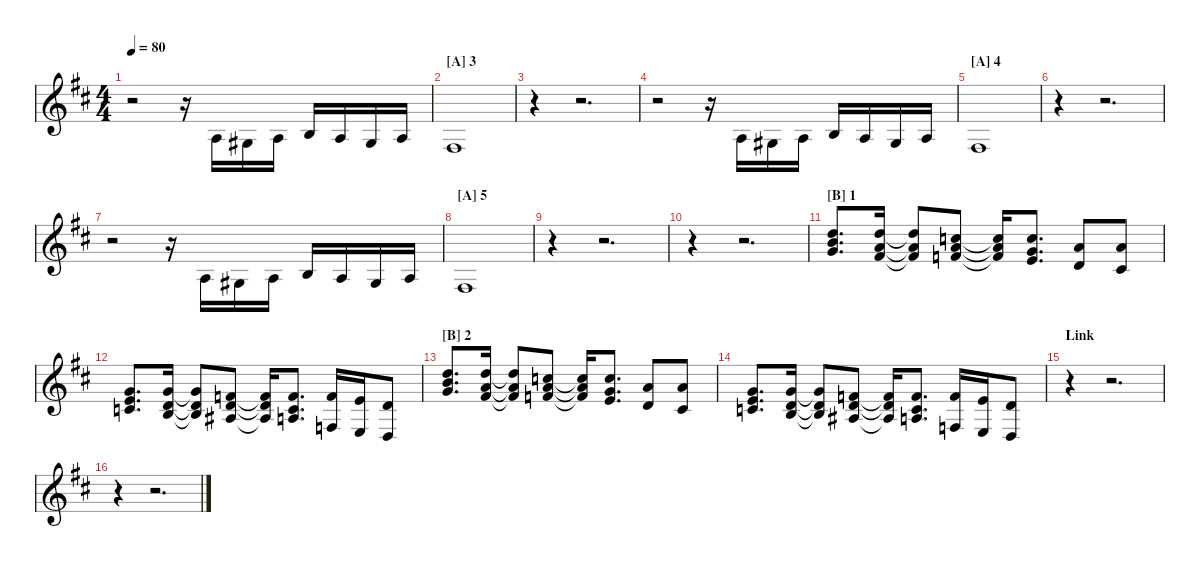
\hideDynamics
\bracketExtendMode nobrackets
\singleTrackTrackNamePolicy hidden
\multiTrackTrackNamePolicy hidden
\otherSystemsTrackNameOrientation horizontal
\track ("Piste 5" "S-Gt") {instrument brasssection}
\staff {score}
\tuning (E4 B3 G3 D3 A2 E2)
\ts (4 4)
\tempo 80
\clef g2
\ks d
r.2{dy f beam Down} r.16{beam Down} 2.3{acc forcenatural}.16{beam Up} 1.3{acc #}.16{beam Up} 2.3{acc forcenatural}.16{beam Up} 0.2{acc forcenatural}.16{beam Up} 2.3{acc forcenatural}.16{beam Up} 1.3{acc #}.16{beam Up} 2.3{acc forcenatural}.16{beam Up} |
\section ("A" "3")
4.4{acc #}.1{beam Up} |
r.4{beam Down} r.2{d beam Down} |
r.2{beam Down} r.16{beam Down} 2.3{acc forcenatural}.16{beam Up} 1.3{acc #}.16{beam Up} 2.3{acc forcenatural}.16{beam Up} 0.2{acc forcenatural}.16{beam Up} 2.3{acc forcenatural}.16{beam Up} 1.3{acc #}.16{beam Up} 2.3{acc forcenatural}.16{beam Up} |
\section ("A" "4")
4.4{acc #}.1{beam Up} |
r.4{beam Down} r.2{d beam Down} |
r.2{beam Down} r.16{beam Down} 2.3{acc forcenatural}.16{beam Up} 1.3{acc #}.16{beam Up} 2.3{acc forcenatural}.16{beam Up} 0.2{acc forcenatural}.16{beam Up} 2.3{acc forcenatural}.16{beam Up} 1.3{acc #}.16{beam Up} 2.3{acc forcenatural}.16{beam Up} |
\section ("A" "5")
4.4{acc #}.1{beam Up} |
r.4{beam Down} r.2{d beam Down} |
r.4{beam Down} r.2{d beam Down} |
\section ("B" "1")
(3.1{acc forcenatural} 12.2{acc forcenatural} 19.3{acc forcenatural}).8{d beam Up} (10.1{acc forcenatural} 10.2{acc forcenatural} 11.3{acc #}).16{beam Up} (10.1{t acc forcenatural} 10.2{t acc forcenatural} 11.3{t acc #}).8{beam Up} (8.1{acc forcenatural} 10.2{acc forcenatural} 10.3{acc forcenatural}).8{beam Up} (8.1{t acc forcenatural} 10.2{t acc forcenatural} 10.3{t acc forcenatural}).16{beam Up} (8.1{acc forcenatural} 8.2{acc forcenatural} 14.4{acc forcenatural}).8{d beam Up} (5.1{acc forcenatural} 3.2{acc forcenatural}).8{beam Up} (5.1{acc forcenatural} 2.2{acc #}).8{beam Up} |
(0.1{acc forcenatural} 1.2{acc forcenatural} 12.3{acc forcenatural}).8{d beam Up} (8.2{acc forcenatural} 7.3{acc forcenatural} 9.4{acc forcenatural}).16{beam Up} (8.2{t acc forcenatural} 7.3{t acc forcenatural} 9.4{t acc forcenatural}).8{beam Up} (1.1{acc forcenatural} 3.2{acc forcenatural} 3.3{acc #}).8{beam Up} (1.1{t acc forcenatural} 3.2{t acc forcenatural} 3.3{t acc #}).16{beam Up} (1.1{acc forcenatural} 1.2{acc forcenatural} 2.3{acc forcenatural}).8{d beam Up} (1.1{acc forcenatural} 3.4{acc forcenatural}).16{beam Up} (0.1{acc forcenatural} 2.4{acc forcenatural}).16{beam Up} (3.2{acc forcenatural} 0.4{acc forcenatural}).8{beam Up} |
\section ("B" "2")
(3.1{acc forcenatural} 12.2{acc forcenatural} 19.3{acc forcenatural}).8{d beam Up} (10.1{acc forcenatural} 10.2{acc forcenatural} 11.3{acc #}).16{beam Up} (10.1{t acc forcenatural} 10.2{t acc forcenatural} 11.3{t acc #}).8{beam Up} (8.1{acc forcenatural} 10.2{acc forcenatural} 10.3{acc forcenatural}).8{beam Up} (8.1{t acc forcenatural} 10.2{t acc forcenatural} 10.3{t acc forcenatural}).16{beam Up} (8.1{acc forcenatural} 8.2{acc forcenatural} 14.4{acc forcenatural}).8{d beam Up} (5.1{acc forcenatural} 3.2{acc forcenatural}).8{beam Up} (5.1{acc forcenatural} 2.2{acc #}).8{beam Up} |
(0.1{acc forcenatural} 1.2{acc forcenatural} 12.3{acc forcenatural}).8{d beam Up} (8.2{acc forcenatural} 7.3{acc forcenatural} 9.4{acc forcenatural}).16{beam Up} (8.2{t acc forcenatural} 7.3{t acc forcenatural} 9.4{t acc forcenatural}).8{beam Up} (1.1{acc forcenatural} 3.2{acc forcenatural} 3.3{acc #}).8{beam Up} (1.1{t acc forcenatural} 3.2{t acc forcenatural} 3.3{t acc #}).16{beam Up} (1.1{acc forcenatural} 1.2{acc forcenatural} 2.3{acc forcenatural}).8{d beam Up} (1.1{acc forcenatural} 3.4{acc forcenatural}).16{beam Up} (0.1{acc forcenatural} 2.4{acc forcenatural}).16{beam Up} (3.2{acc forcenatural} 0.4{acc forcenatural}).8{beam Up} |
\section ("" "Link")
r.4{beam Down} r.2{d beam Down} |
r.4{beam Down} r.2{d beam Down}
